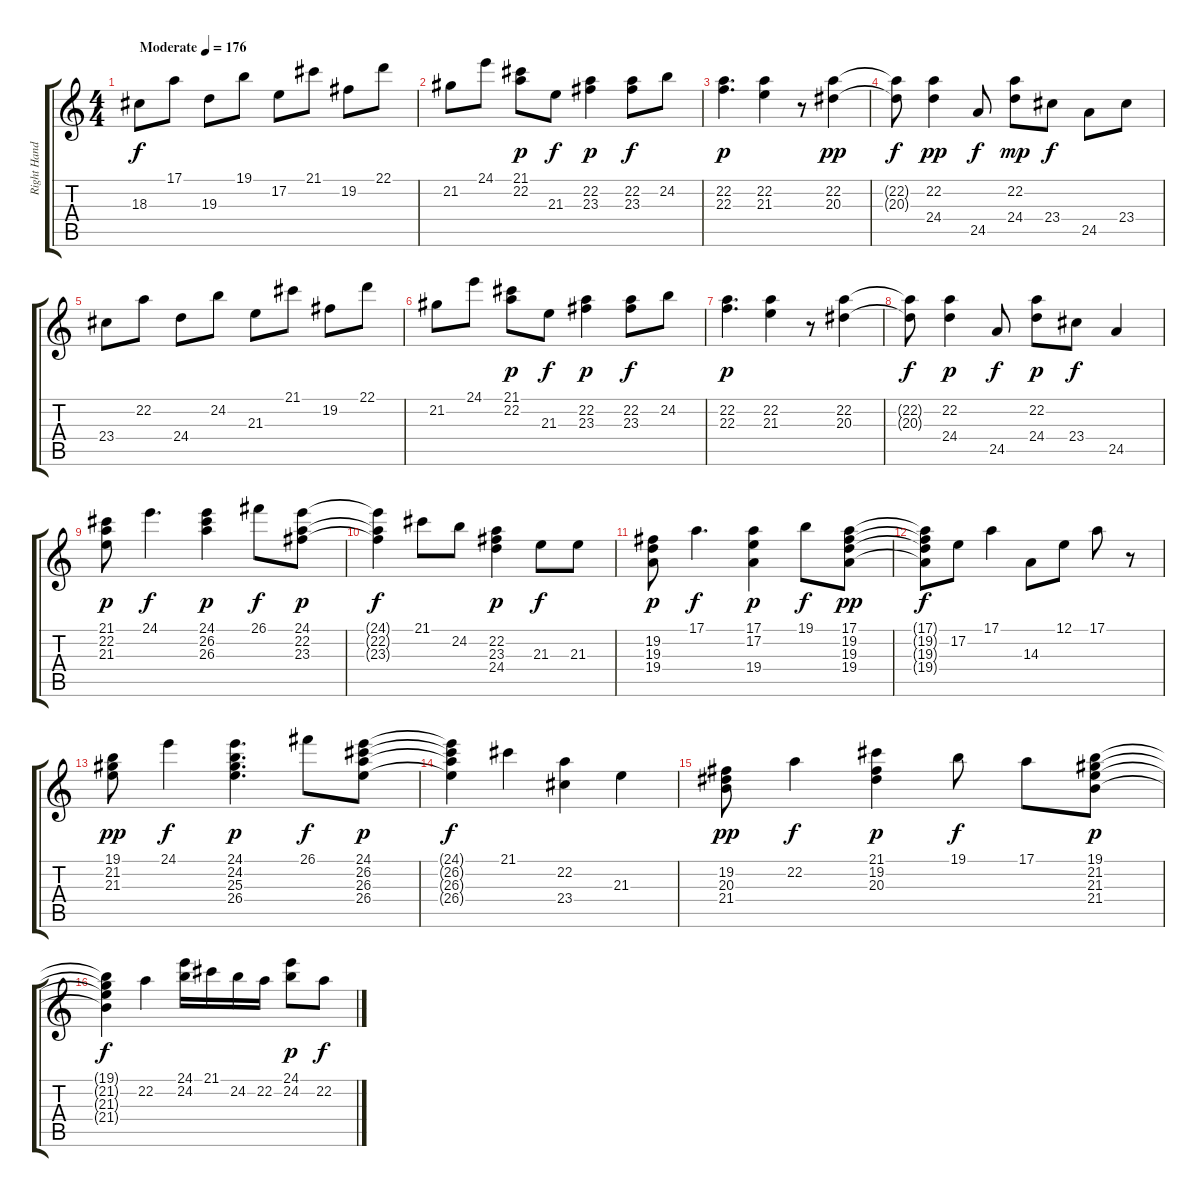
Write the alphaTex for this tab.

\track ("Right Hand" "Right Hand") {instrument percussiveorgan}
\staff {score tabs}
\tuning (E4 B3 G3 D3 A2 E2) {hide}
\ts (4 4)
\tempo (176 "Moderate")
\clef g2
\ks c
18.3.8{dy f instrument percussiveorgan} 17.1.8 19.3.8 19.1.8 17.2.8 21.1.8 19.2.8 22.1.8 |
21.2.8 24.1.8 (21.1 22.2).8{dy p} 21.3.8{dy f} (22.2 23.3).4{dy p} (22.2 23.3).8{dy f} 24.2.8 |
(22.2 22.3).4{d dy p} (22.2 21.3).4 r.8 (22.2 20.3).4{dy pp} |
(22.2{t} 20.3{t}).8{dy f} (22.2 24.4).4{dy pp} 24.5.8{dy f} (22.2 24.4).8{dy mp} 23.4.8{dy f} 24.5.8 23.4.8 |
23.4.8 22.2.8 24.4.8 24.2.8 21.3.8 21.1.8 19.2.8 22.1.8 |
21.2.8 24.1.8 (21.1 22.2).8{dy p} 21.3.8{dy f} (22.2 23.3).4{dy p} (22.2 23.3).8{dy f} 24.2.8 |
(22.2 22.3).4{d dy p} (22.2 21.3).4 r.8 (22.2 20.3).4 |
(22.2{t} 20.3{t}).8{dy f} (22.2 24.4).4{dy p} 24.5.8{dy f} (22.2 24.4).8{dy p} 23.4.8{dy f} 24.5.4 |
(21.1 22.2 21.3).8{dy p} 24.1.4{d dy f} (24.1 26.2 26.3).4{dy p} 26.1.8{dy f} (24.1 22.2 23.3).8{dy p} |
(24.1{t} 22.2{t} 23.3{t}).4{dy f} 21.1.8 24.2.8 (22.2 23.3 24.4).4{dy p} 21.3.8{dy f} 21.3.8 |
(19.2 19.3 19.4).8{dy p} 17.1.4{d dy f} (17.1 17.2 19.4).4{dy p} 19.1.8{dy f} (17.1 19.2 19.3 19.4).8{dy pp} |
(17.1{t} 19.2{t} 19.3{t} 19.4{t}).8{dy f} 17.2.8 17.1.4 14.3.8 12.1.8 17.1.8 r.8 |
(19.1 21.2 21.3).8{dy pp} 24.1.4{dy f} (24.1 24.2 25.3 26.4).4{d dy p} 26.1.8{dy f} (24.1 26.2 26.3 26.4).8{dy p} |
(24.1{t} 26.2{t} 26.3{t} 26.4{t}).4{dy f} 21.1.4 (22.2 23.4).4 21.3.4 |
(19.2 20.3 21.4).8{dy pp} 22.2.4{dy f} (21.1 19.2 20.3).4{dy p} 19.1.8{dy f} 17.1.8 (19.1 21.2 21.3 21.4).8{dy p} |
(19.1{t} 21.2{t} 21.3{t} 21.4{t}).4{dy f} 22.2.4 (24.1 24.2).16 21.1.16 24.2.16 22.2.16 (24.1 24.2).8{dy p} 22.2.8{dy f}
